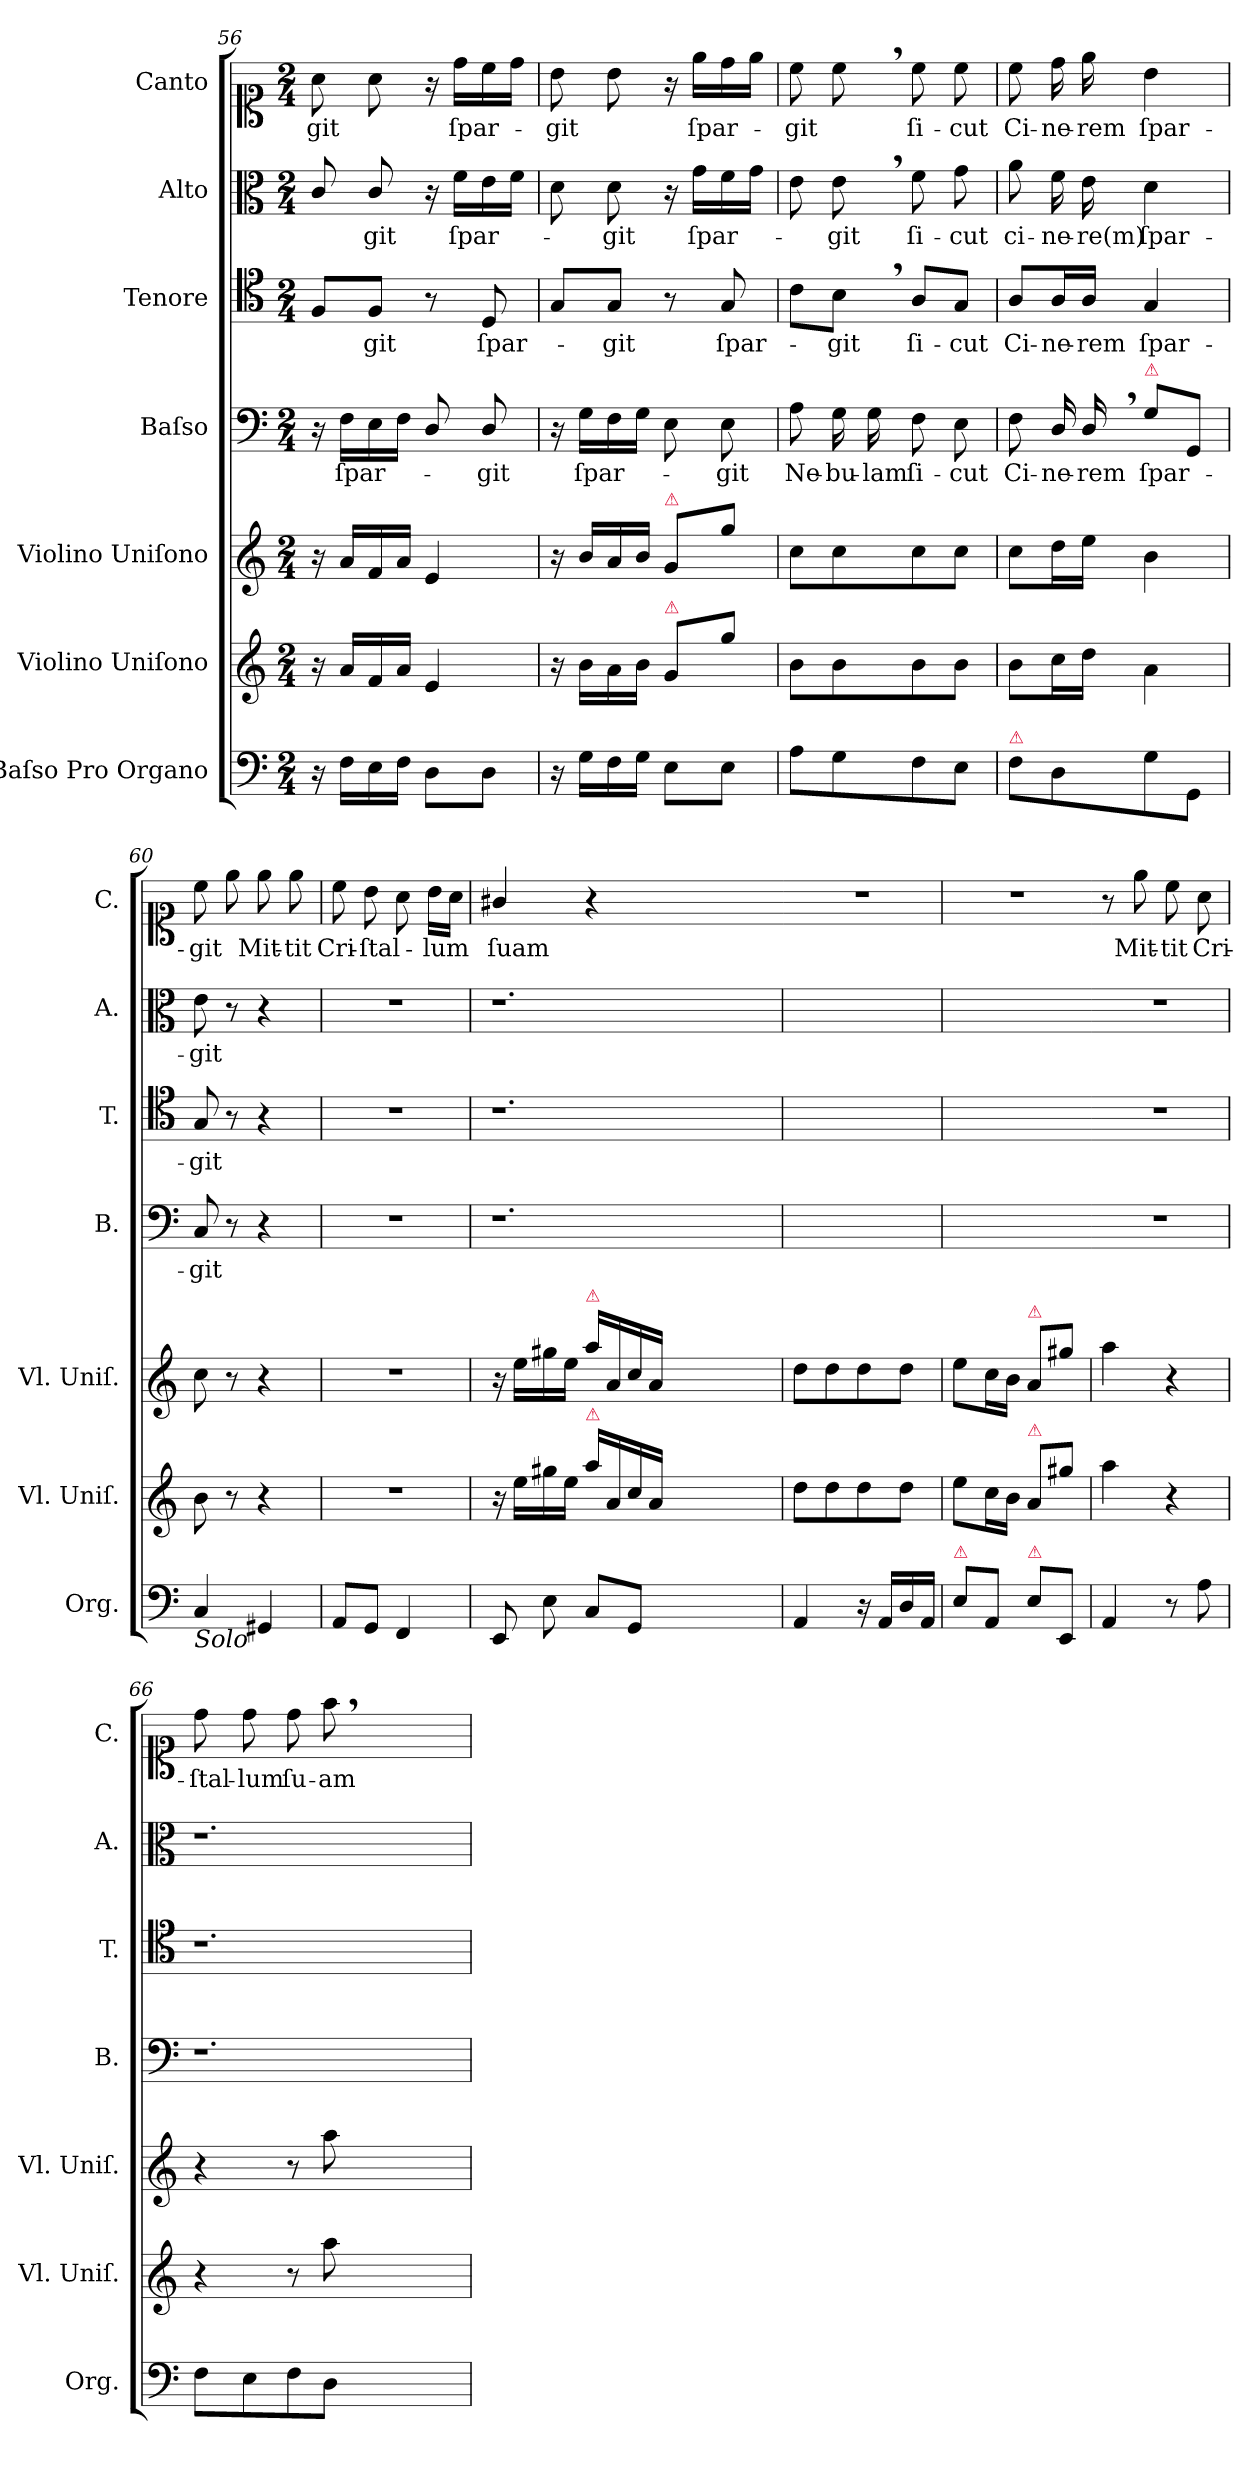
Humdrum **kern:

**kern	**kern	**kern	**kern	**text	**kern	**text	**kern	**text	**kern	**text
*part7	*part6	*part5	*part4	*part4	*part3	*part3	*part2	*part2	*part1	*part1
*staff7	*staff6	*staff5	*staff4	*staff4	*staff3	*staff3	*staff2	*staff2	*staff1	*staff1
*I"Baſso Pro Organo	*I"Violino Uniſono	*I"Violino Uniſono	*I"Baſso	*	*I"Tenore	*	*I"Alto	*	*I"Canto	*
*I'Org.	*I'Vl. Uniſ.	*I'Vl. Uniſ.	*I'B.	*	*I'T.	*	*I'A.	*	*I'C.	*
*clefF4	*clefG2	*clefG2	*clefF4	*	*clefC4	*	*clefC3	*	*clefC1	*
*k[]	*k[]	*k[]	*k[]	*	*k[]	*	*k[]	*	*k[]	*
*M2/4	*M2/4	*M2/4	*M2/4	*	*M2/4	*	*M2/4	*	*M2/4	*
=56	=56	=56	=56	=56	=56	=56	=56	=56	=56	=56
16r	16r	16r	16r	.	8F/L	.	8c/	.	8a\	-git
16F\LL	16a/LL	16a/LL	16F\LL	ſpar-	.	.	.	.	.	.
16E\	16f/	16f/	16E\	.	8F/J	-git	8c/	-git	8a\	.
16F\JJ	16a/JJ	16a/JJ	16F\JJ	.	.	.	.	.	.	.
8D\L	4e/	4e/	8D/	.	8r	.	16r	.	16r	.
!	!	!	!	!	!	!	!	!LO:LY:i	!	!
.	.	.	.	.	.	.	16f\LL	ſpar-	16dd\LL	ſpar-
!	!	!	!	!	!	!LO:LY:i	!	!	!	!
8D\J	.	.	8D/	-git	8D/	ſpar-	16e\	.	16cc\	.
.	.	.	.	.	.	.	16f\JJ	.	16dd\JJ	.
=57	=57	=57	=57	=57	=57	=57	=57	=57	=57	=57
16r	16r	16r	16r	.	8G/L	.	8d\	.	8b\	-git
16G\LL	16b\LL	16b/LL	16G\LL	ſpar-	.	.	.	.	.	.
!	!	!	!	!	!	!LO:LY:i	!	!LO:LY:i	!	!
16F\	16a\	16a/	16F\	.	8G/J	-git	8d\	-git	8b\	.
16G\JJ	16b\JJ	16b/JJ	16G\JJ	.	.	.	.	.	.	.
!	!	!LO:TX:a:color=crimson:t=⚠	!	!	!	!	!	!	!	!
!	!LO:TX:a:color=crimson:t=⚠	!	!	!	!	!	!	!	!	!
8E\L	8g/L	8g/L	8E\	.	8r	.	16r	.	16r	.
!	!	!	!	!	!	!	!	!LO:LY:i	!	!
.	.	.	.	.	.	.	16g\LL	ſpar-	16ee\LL	-ſpar-
8E\J	8gg\J	8gg\J	8E\	-git	8G/	ſpar-	16f\	.	16dd\	.
.	.	.	.	.	.	.	16g\JJ	.	16ee\JJ	.
=58	=58	=58	=58	=58	=58	=58	=58	=58	=58	=58
8A\L	8b\L	8cc\L	8A\	Ne-	8c\L	.	8e\	.	8cc\	-git
!	!	!	!	!	!	!	!	!LO:LY:i	!	!
8G\	8b\	8cc\	16G\	-bu-	8B,\J	-git	8e,\	-git	8cc,\	.
.	.	.	16G\	-lam	.	.	.	.	.	.
8F\	8b\	8cc\	8F\	ſi-	8A/L	ſi-	8f\	ſi-	8cc\	ſi-
8E\J	8b\J	8cc\J	8E\	-cut	8G/J	-cut	8g\	-cut	8cc\	-cut
=59	=59	=59	=59	=59	=59	=59	=59	=59	=59	=59
!LO:TX:a:color=crimson:t=⚠	!	!	!	!	!	!	!	!	!	!
8F\L	8b\L	8cc\L	8F\	Ci-	8A/L	Ci-	8a\	ci-	8cc\	Ci-
8D\	16cc\L	16dd\L	16D/	-ne-	16A/L	-ne-	16f\	-ne-	16dd\	-ne-
.	16dd\JJ	16ee\JJ	16D,/	-rem	16A/JJ	-rem	16e\	-re(m)	16ee\	-rem
!	!	!	!LO:TX:a:color=crimson:t=⚠	!	!	!	!	!	!	!
8G\	4a\	4b\	8G\L	ſpar-	4G/	ſpar-	4d\	ſpar-	4b\	ſpar-
8GG/J	.	.	8GG/J	.	.	.	.	.	.	.
=60	=60	=60	=60	=60	=60	=60	=60	=60	=60	=60
!LO:TX:b:i:t=Solo	!	!	!	!	!	!	!	!	!	!
4C/	8b\	8cc\	8C/	-git	8G/	-git	8e\	-git	8cc\	-git
.	8r	8r	8r	.	8r	.	8r	.	8ee\	.
4GG#X/	4r	4r	4r	.	4r	.	4r	.	8ee\	Mit-
.	.	.	.	.	.	.	.	.	8ee\	-tit
=61	=61	=61	=61	=61	=61	=61	=61	=61	=61	=61
8AA/L	2r	2r	2r	.	2r	.	2r	.	8cc\	Cri-
8GG/J	.	.	.	.	.	.	.	.	8b\	-ſtal-
4FF/	.	.	.	.	.	.	.	.	8a\	.
.	.	.	.	.	.	.	.	.	16b\LL	-lum
.	.	.	.	.	.	.	.	.	16a\JJ	.
=62	=62	=62	=62	=62	=62	=62	=62	=62	=62	=62
8EE/	16r	16r	1.r	.	1.r	.	1.r	.	4g#X/	ſuam
.	16ee\LL	16ee\LL	.	.	.	.	.	.	.	.
8E\	16gg#X\	16gg#X\	.	.	.	.	.	.	.	.
.	16ee\JJ	16ee\JJ	.	.	.	.	.	.	.	.
!	!	!LO:TX:a:color=crimson:t=⚠	!	!	!	!	!	!	!	!
!	!LO:TX:a:color=crimson:t=⚠	!	!	!	!	!	!	!	!	!
8C/L	16aa\LL	16aa\LL	.	.	.	.	.	.	4r	.
.	16a/	16a/	.	.	.	.	.	.	.	.
8GG/J	16cc/	16cc/	.	.	.	.	.	.	.	.
.	16a/JJ	16a/JJ	.	.	.	.	.	.	.	.
1ryy	1ryy	1ryy	.	.	.	.	.	.	1ryy	.
=63	=63	=63	=63	=63-	=63	=63-	=63	=63-	=63-	=63-
4AA/	8dd\L	8dd\L	2ryy	.	2ryy	.	2ryy	.	2r	.
.	8dd\	8dd\	.	.	.	.	.	.	.	.
16r	8dd\	8dd\	.	.	.	.	.	.	.	.
16AA/LL	.	.	.	.	.	.	.	.	.	.
16D/	8dd\J	8dd\J	.	.	.	.	.	.	.	.
16AA/JJ	.	.	.	.	.	.	.	.	.	.
=64	=64	=64	=64	=64	=64	=64	=64	=64	=64	=64
!LO:TX:a:color=crimson:t=⚠	!	!	!	!	!	!	!	!	!	!
8E\L	8ee\L	8ee\L	2ryy	.	2ryy	.	2ryy	.	2r	.
8AA/J	16cc\L	16cc\L	.	.	.	.	.	.	.	.
.	16b\JJ	16b\JJ	.	.	.	.	.	.	.	.
!	!	!LO:TX:a:color=crimson:t=⚠	!	!	!	!	!	!	!	!
!	!LO:TX:a:color=crimson:t=⚠	!	!	!	!	!	!	!	!	!
!LO:TX:a:color=crimson:t=⚠	!	!	!	!	!	!	!	!	!	!
8E\L	8a/L	8a/L	.	.	.	.	.	.	.	.
8EE/J	8gg#X\J	8gg#X\J	.	.	.	.	.	.	.	.
=65	=65	=65	=65	=65-	=65	=65-	=65	=65-	=65-	=65-
4AA/	4aa\	4aa\	2r	.	2r	.	2r	.	8r	.
.	.	.	.	.	.	.	.	.	8ee\	Mit-
8r	4r	4r	.	.	.	.	.	.	8cc\	-tit
8A\	.	.	.	.	.	.	.	.	8a\	Cri-
=66	=66	=66	=66	=66	=66	=66	=66	=66	=66	=66
8F\L	4r	4r	1.r	.	1.r	.	1.r	.	8dd\	-ſtal-
8E\	.	.	.	.	.	.	.	.	8dd\	-lum
8F\	8r	8r	.	.	.	.	.	.	8dd\	ſu-
8D\J	8aa\	8aa\	.	.	.	.	.	.	8ff,\	-am
1ryy	1ryy	1ryy	.	.	.	.	.	.	1ryy	.
=	=	=	=	=	=	=	=	=	=	=
*-	*-	*-	*-	*-	*-	*-	*-	*-	*-	*-
